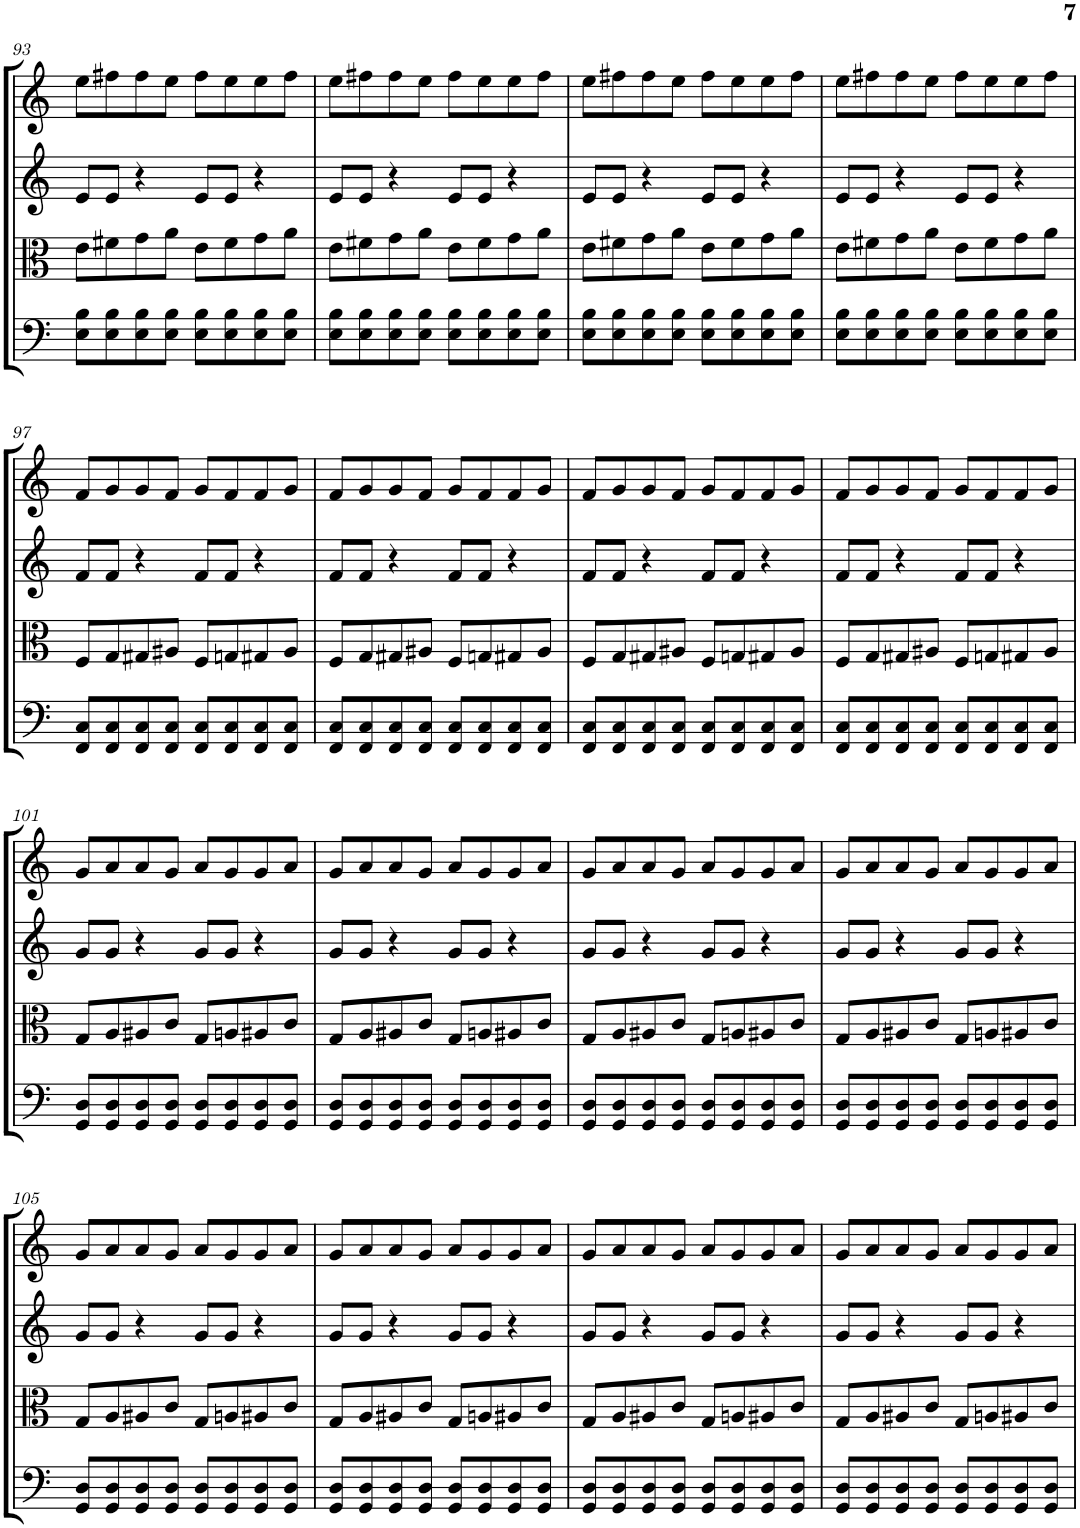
**kern	**kern	**kern	**kern
*part4	*part3	*part2	*part1
*staff4	*staff3	*staff2	*staff1
*I"Violoncello	*I"Viola	*I"Violin II	*I"Violin I
*I'Vc	*I'Vla	*I'Vln	*I'Vln
!!LO:PB:g=z
*clefF4	*clefC3	*clefG2	*clefG2
*k[]	*k[]	*k[]	*k[]
*M4/4	*M4/4	*M4/4	*M4/4
=93	=93	=93	=93
8E\ 8B\L	8e\L	8e/L	8ee\L
8E\ 8B\	8f#X\	8e/J	8ff#X\
8E\ 8B\	8g\	4r	8ff#\
8E\ 8B\J	8a\J	.	8ee\J
8E\ 8B\L	8e\L	8e/L	8ff#\L
8E\ 8B\	8f#\	8e/J	8ee\
8E\ 8B\	8g\	4r	8ee\
8E\ 8B\J	8a\J	.	8ff#\J
=94	=94	=94	=94
8E\ 8B\L	8e\L	8e/L	8ee\L
8E\ 8B\	8f#X\	8e/J	8ff#X\
8E\ 8B\	8g\	4r	8ff#\
8E\ 8B\J	8a\J	.	8ee\J
8E\ 8B\L	8e\L	8e/L	8ff#\L
8E\ 8B\	8f#\	8e/J	8ee\
8E\ 8B\	8g\	4r	8ee\
8E\ 8B\J	8a\J	.	8ff#\J
=95	=95	=95	=95
8E\ 8B\L	8e\L	8e/L	8ee\L
8E\ 8B\	8f#X\	8e/J	8ff#X\
8E\ 8B\	8g\	4r	8ff#\
8E\ 8B\J	8a\J	.	8ee\J
8E\ 8B\L	8e\L	8e/L	8ff#\L
8E\ 8B\	8f#\	8e/J	8ee\
8E\ 8B\	8g\	4r	8ee\
8E\ 8B\J	8a\J	.	8ff#\J
=96	=96	=96	=96
8E\ 8B\L	8e\L	8e/L	8ee\L
8E\ 8B\	8f#X\	8e/J	8ff#X\
8E\ 8B\	8g\	4r	8ff#\
8E\ 8B\J	8a\J	.	8ee\J
8E\ 8B\L	8e\L	8e/L	8ff#\L
8E\ 8B\	8f#\	8e/J	8ee\
8E\ 8B\	8g\	4r	8ee\
8E\ 8B\J	8a\J	.	8ff#\J
!!LO:LB:g=z
=97	=97	=97	=97
8FF/ 8C/L	8F/L	8f/L	8f/L
8FF/ 8C/	8G/	8f/J	8g/
8FF/ 8C/	8G#X/	4r	8g/
8FF/ 8C/J	8A#X/J	.	8f/J
8FF/ 8C/L	8F/L	8f/L	8g/L
8FF/ 8C/	8Gn/	8f/J	8f/
8FF/ 8C/	8G#X/	4r	8f/
8FF/ 8C/J	8A#/J	.	8g/J
=98	=98	=98	=98
8FF/ 8C/L	8F/L	8f/L	8f/L
8FF/ 8C/	8G/	8f/J	8g/
8FF/ 8C/	8G#X/	4r	8g/
8FF/ 8C/J	8A#X/J	.	8f/J
8FF/ 8C/L	8F/L	8f/L	8g/L
8FF/ 8C/	8Gn/	8f/J	8f/
8FF/ 8C/	8G#X/	4r	8f/
8FF/ 8C/J	8A#/J	.	8g/J
=99	=99	=99	=99
8FF/ 8C/L	8F/L	8f/L	8f/L
8FF/ 8C/	8G/	8f/J	8g/
8FF/ 8C/	8G#X/	4r	8g/
8FF/ 8C/J	8A#X/J	.	8f/J
8FF/ 8C/L	8F/L	8f/L	8g/L
8FF/ 8C/	8Gn/	8f/J	8f/
8FF/ 8C/	8G#X/	4r	8f/
8FF/ 8C/J	8A#/J	.	8g/J
=100	=100	=100	=100
8FF/ 8C/L	8F/L	8f/L	8f/L
8FF/ 8C/	8G/	8f/J	8g/
8FF/ 8C/	8G#X/	4r	8g/
8FF/ 8C/J	8A#X/J	.	8f/J
8FF/ 8C/L	8F/L	8f/L	8g/L
8FF/ 8C/	8Gn/	8f/J	8f/
8FF/ 8C/	8G#X/	4r	8f/
8FF/ 8C/J	8A#/J	.	8g/J
!!LO:LB:g=z
=101	=101	=101	=101
8GG/ 8D/L	8G/L	8g/L	8g/L
8GG/ 8D/	8A/	8g/J	8a/
8GG/ 8D/	8A#X/	4r	8a/
8GG/ 8D/J	8c/J	.	8g/J
8GG/ 8D/L	8G/L	8g/L	8a/L
8GG/ 8D/	8An/	8g/J	8g/
8GG/ 8D/	8A#X/	4r	8g/
8GG/ 8D/J	8c/J	.	8a/J
=102	=102	=102	=102
8GG/ 8D/L	8G/L	8g/L	8g/L
8GG/ 8D/	8A/	8g/J	8a/
8GG/ 8D/	8A#X/	4r	8a/
8GG/ 8D/J	8c/J	.	8g/J
8GG/ 8D/L	8G/L	8g/L	8a/L
8GG/ 8D/	8An/	8g/J	8g/
8GG/ 8D/	8A#X/	4r	8g/
8GG/ 8D/J	8c/J	.	8a/J
=103	=103	=103	=103
8GG/ 8D/L	8G/L	8g/L	8g/L
8GG/ 8D/	8A/	8g/J	8a/
8GG/ 8D/	8A#X/	4r	8a/
8GG/ 8D/J	8c/J	.	8g/J
8GG/ 8D/L	8G/L	8g/L	8a/L
8GG/ 8D/	8An/	8g/J	8g/
8GG/ 8D/	8A#X/	4r	8g/
8GG/ 8D/J	8c/J	.	8a/J
=104	=104	=104	=104
8GG/ 8D/L	8G/L	8g/L	8g/L
8GG/ 8D/	8A/	8g/J	8a/
8GG/ 8D/	8A#X/	4r	8a/
8GG/ 8D/J	8c/J	.	8g/J
8GG/ 8D/L	8G/L	8g/L	8a/L
8GG/ 8D/	8An/	8g/J	8g/
8GG/ 8D/	8A#X/	4r	8g/
8GG/ 8D/J	8c/J	.	8a/J
!!LO:LB:g=z
=105	=105	=105	=105
8GG/ 8D/L	8G/L	8g/L	8g/L
8GG/ 8D/	8A/	8g/J	8a/
8GG/ 8D/	8A#X/	4r	8a/
8GG/ 8D/J	8c/J	.	8g/J
8GG/ 8D/L	8G/L	8g/L	8a/L
8GG/ 8D/	8An/	8g/J	8g/
8GG/ 8D/	8A#X/	4r	8g/
8GG/ 8D/J	8c/J	.	8a/J
=106	=106	=106	=106
8GG/ 8D/L	8G/L	8g/L	8g/L
8GG/ 8D/	8A/	8g/J	8a/
8GG/ 8D/	8A#X/	4r	8a/
8GG/ 8D/J	8c/J	.	8g/J
8GG/ 8D/L	8G/L	8g/L	8a/L
8GG/ 8D/	8An/	8g/J	8g/
8GG/ 8D/	8A#X/	4r	8g/
8GG/ 8D/J	8c/J	.	8a/J
=107	=107	=107	=107
8GG/ 8D/L	8G/L	8g/L	8g/L
8GG/ 8D/	8A/	8g/J	8a/
8GG/ 8D/	8A#X/	4r	8a/
8GG/ 8D/J	8c/J	.	8g/J
8GG/ 8D/L	8G/L	8g/L	8a/L
8GG/ 8D/	8An/	8g/J	8g/
8GG/ 8D/	8A#X/	4r	8g/
8GG/ 8D/J	8c/J	.	8a/J
=108	=108	=108	=108
8GG/ 8D/L	8G/L	8g/L	8g/L
8GG/ 8D/	8A/	8g/J	8a/
8GG/ 8D/	8A#X/	4r	8a/
8GG/ 8D/J	8c/J	.	8g/J
8GG/ 8D/L	8G/L	8g/L	8a/L
8GG/ 8D/	8An/	8g/J	8g/
8GG/ 8D/	8A#X/	4r	8g/
8GG/ 8D/J	8c/J	.	8a/J
=	=	=	=
*-	*-	*-	*-
